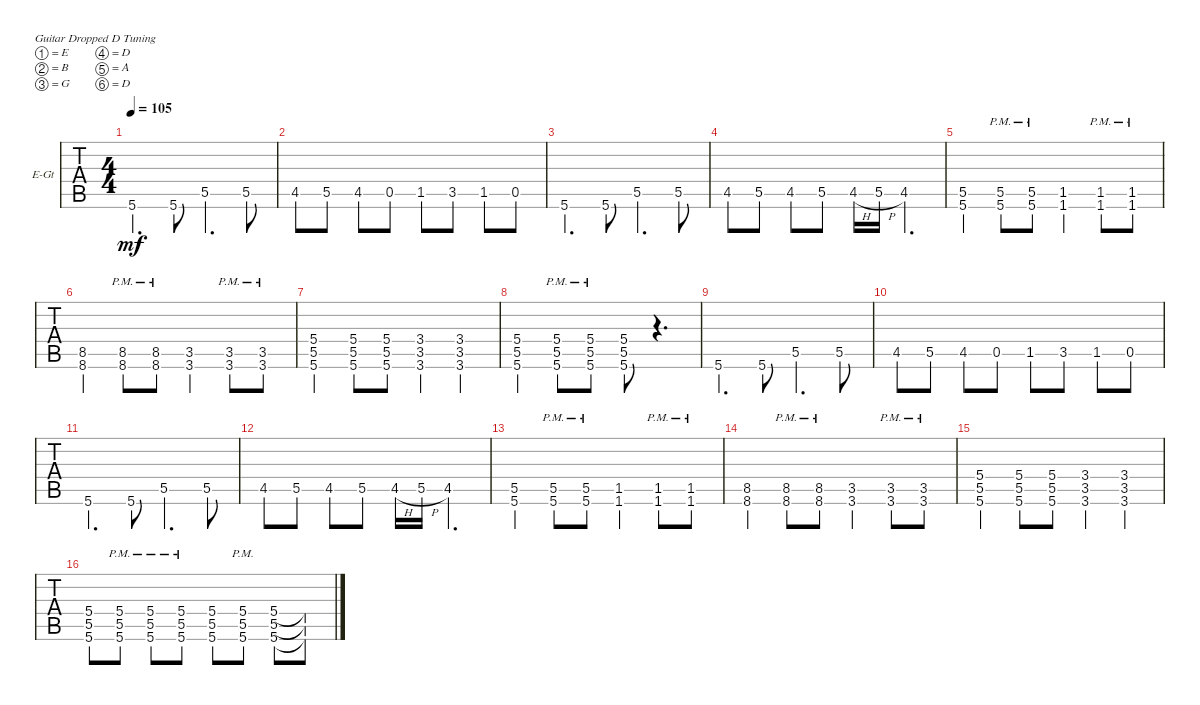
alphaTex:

\defaultSystemsLayout 4
\bracketExtendMode groupsimilarinstruments
\firstSystemTrackNameOrientation horizontal
\otherSystemsTrackNameOrientation horizontal
\track ("Guitar Ghoul I" "E-Gt") {instrument distortionguitar}
\staff {tabs}
\tuning (E4 B3 G3 D3 A2 D2)
\ts (4 4)
\tempo 105
\clef g2
\ks c
5.6.4{d dy mf} 5.6.8 5.5.4{d} 5.5.8 |
4.5.8 5.5.8 4.5.8 0.5.8 1.5.8 3.5.8 1.5.8 0.5.8 |
5.6.4{d} 5.6.8 5.5.4{d} 5.5.8 |
4.5.8 5.5.8 4.5.8 5.5.8 4.5{h}.16 5.5{h}.16 4.5.4{d} |
(5.6 5.5).4 (5.6{pm} 5.5{pm}).8 (5.6{pm} 5.5{pm}).8 (1.6 1.5).4 (1.6{pm} 1.5{pm}).8 (1.6{pm} 1.5{pm}).8 |
(8.6 8.5).4 (8.6{pm} 8.5{pm}).8 (8.6{pm} 8.5{pm}).8 (3.6 3.5).4 (3.6{pm} 3.5{pm}).8 (3.6{pm} 3.5{pm}).8 |
(5.6 5.5 5.4).4 (5.4 5.5 5.6).8 (5.6 5.5 5.4).8 (3.4 3.5 3.6).4 (3.6 3.5 3.4).4 |
(5.4 5.5 5.6).4 (5.6{pm} 5.5{pm} 5.4{pm}).8 (5.4{pm} 5.5{pm} 5.6{pm}).8 (5.6 5.5 5.4).8 r.4{d} |
5.6.4{d} 5.6.8 5.5.4{d} 5.5.8 |
4.5.8 5.5.8 4.5.8 0.5.8 1.5.8 3.5.8 1.5.8 0.5.8 |
5.6.4{d} 5.6.8 5.5.4{d} 5.5.8 |
4.5.8 5.5.8 4.5.8 5.5.8 4.5{h}.16 5.5{h}.16 4.5.4{d} |
(5.6 5.5).4 (5.6{pm} 5.5{pm}).8 (5.6{pm} 5.5{pm}).8 (1.6 1.5).4 (1.6{pm} 1.5{pm}).8 (1.6{pm} 1.5{pm}).8 |
(8.6 8.5).4 (8.6{pm} 8.5{pm}).8 (8.6{pm} 8.5{pm}).8 (3.6 3.5).4 (3.6{pm} 3.5{pm}).8 (3.6{pm} 3.5{pm}).8 |
(5.6 5.5 5.4).4 (5.4 5.5 5.6).8 (5.6 5.5 5.4).8 (3.4 3.5 3.6).4 (3.6 3.5 3.4).4 |
(5.4 5.5 5.6).8 (5.6{pm} 5.5{pm} 5.4{pm}).8 (5.4{pm} 5.5{pm} 5.6{pm}).8 (5.6{pm} 5.5{pm} 5.4{pm}).8 (5.4 5.5 5.6).8 (5.6{pm} 5.5{pm} 5.4{pm}).8 (5.4 5.5 5.6).8 (5.5{sl t} 5.4{sl t} 5.6{sl t}).8
